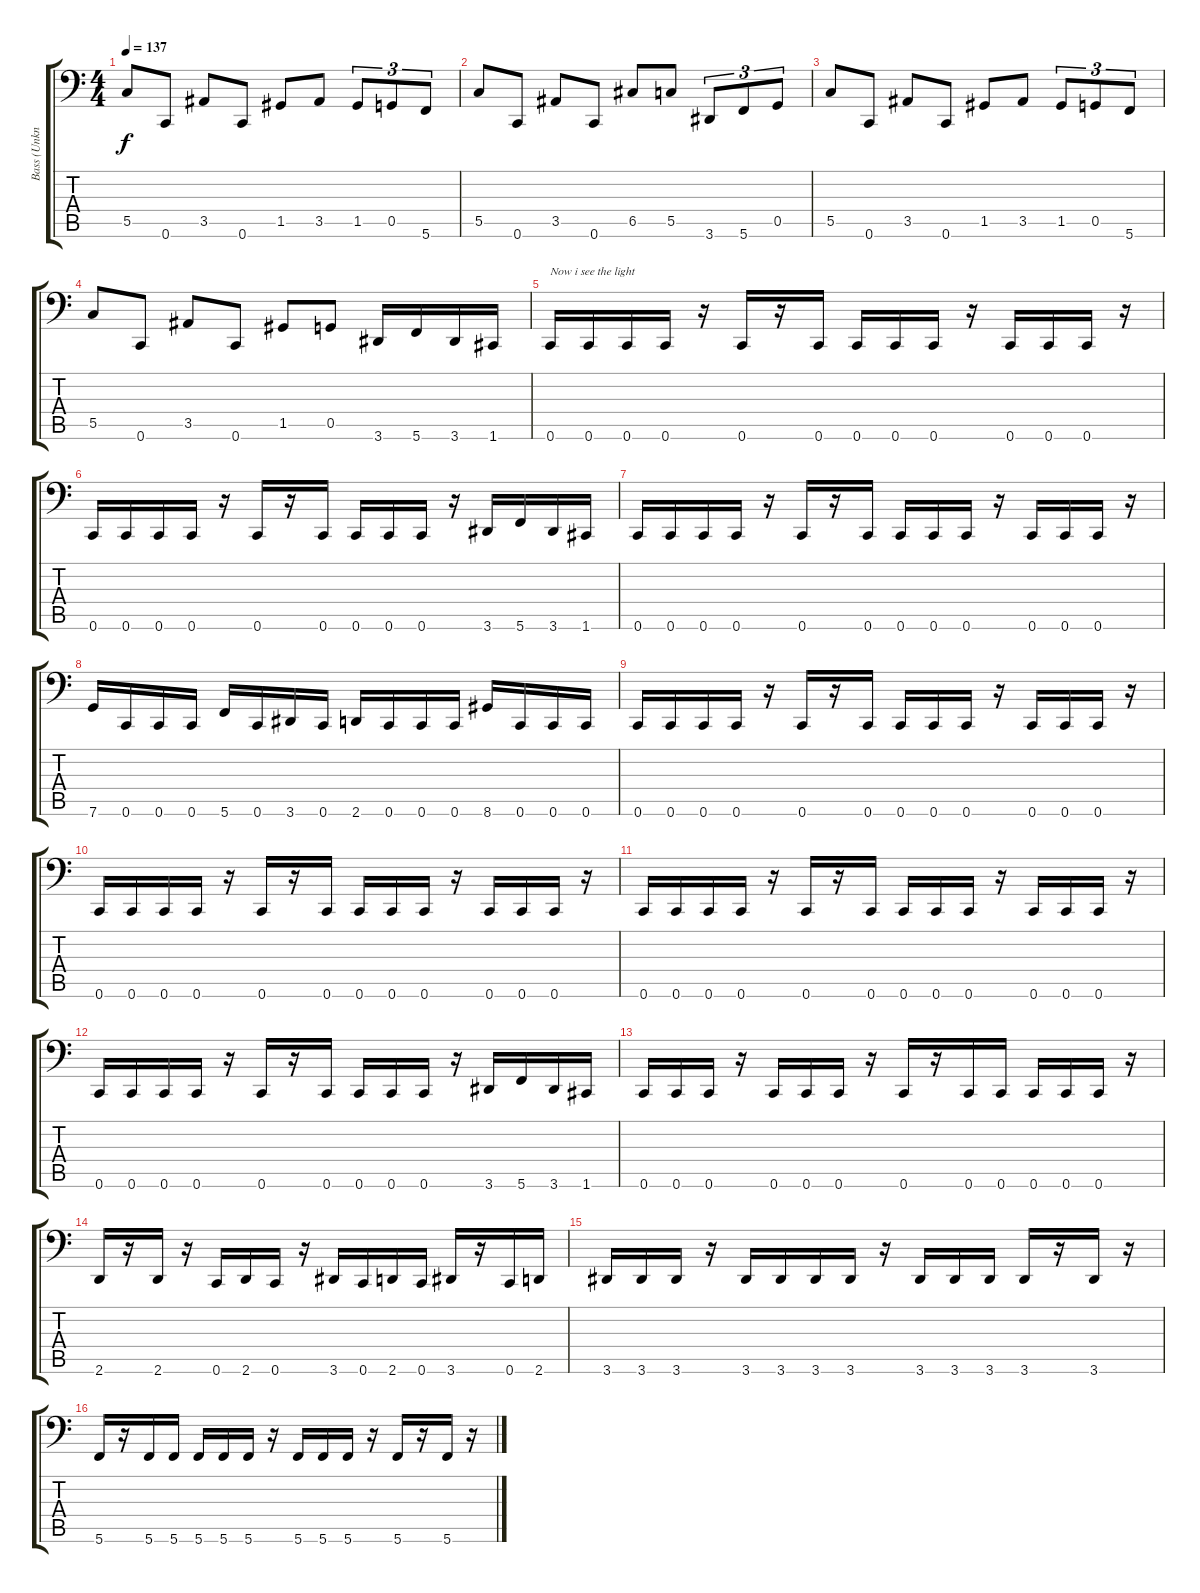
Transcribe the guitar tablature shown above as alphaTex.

\track ("Bass (Unknown)" "Bass (Unkn") {instrument electricbasspick}
\staff {score tabs}
\tuning (D3 A2 F2 C2 G1 C1) {hide}
\ts (4 4)
\tempo 137
\clef f4
\ks c
5.5.8{dy f} 0.6.8 3.5.8 0.6.8 1.5.8 3.5.8 1.5.8{tu (3 2)} 0.5.8{tu (3 2)} 5.6.8{tu (3 2)} |
5.5.8 0.6.8 3.5.8 0.6.8 6.5.8 5.5.8 3.6.8{tu (3 2)} 5.6.8{tu (3 2)} 0.5.8{tu (3 2)} |
5.5.8 0.6.8 3.5.8 0.6.8 1.5.8 3.5.8 1.5.8{tu (3 2)} 0.5.8{tu (3 2)} 5.6.8{tu (3 2)} |
5.5.8 0.6.8 3.5.8 0.6.8 1.5.8 0.5.8 3.6.16 5.6.16 3.6.16 1.6.16 |
0.6.16{txt "Now i see the light"} 0.6.16 0.6.16 0.6.16 r.16 0.6.16 r.16 0.6.16 0.6.16 0.6.16 0.6.16 r.16 0.6.16 0.6.16 0.6.16 r.16 |
0.6.16 0.6.16 0.6.16 0.6.16 r.16 0.6.16 r.16 0.6.16 0.6.16 0.6.16 0.6.16 r.16 3.6.16 5.6.16 3.6.16 1.6.16 |
0.6.16 0.6.16 0.6.16 0.6.16 r.16 0.6.16 r.16 0.6.16 0.6.16 0.6.16 0.6.16 r.16 0.6.16 0.6.16 0.6.16 r.16 |
7.6.16 0.6.16 0.6.16 0.6.16 5.6.16 0.6.16 3.6.16 0.6.16 2.6.16 0.6.16 0.6.16 0.6.16 8.6.16 0.6.16 0.6.16 0.6.16 |
0.6.16 0.6.16 0.6.16 0.6.16 r.16 0.6.16 r.16 0.6.16 0.6.16 0.6.16 0.6.16 r.16 0.6.16 0.6.16 0.6.16 r.16 |
0.6.16 0.6.16 0.6.16 0.6.16 r.16 0.6.16 r.16 0.6.16 0.6.16 0.6.16 0.6.16 r.16 0.6.16 0.6.16 0.6.16 r.16 |
0.6.16 0.6.16 0.6.16 0.6.16 r.16 0.6.16 r.16 0.6.16 0.6.16 0.6.16 0.6.16 r.16 0.6.16 0.6.16 0.6.16 r.16 |
0.6.16 0.6.16 0.6.16 0.6.16 r.16 0.6.16 r.16 0.6.16 0.6.16 0.6.16 0.6.16 r.16 3.6.16 5.6.16 3.6.16 1.6.16 |
0.6.16 0.6.16 0.6.16 r.16 0.6.16 0.6.16 0.6.16 r.16 0.6.16 r.16 0.6.16 0.6.16 0.6.16 0.6.16 0.6.16 r.16 |
2.6.16 r.16 2.6.16 r.16 0.6.16 2.6.16 0.6.16 r.16 3.6.16 0.6.16 2.6.16 0.6.16 3.6.16 r.16 0.6.16 2.6.16 |
3.6.16 3.6.16 3.6.16 r.16 3.6.16 3.6.16 3.6.16 3.6.16 r.16 3.6.16 3.6.16 3.6.16 3.6.16 r.16 3.6.16 r.16 |
5.6.16 r.16 5.6.16 5.6.16 5.6.16 5.6.16 5.6.16 r.16 5.6.16 5.6.16 5.6.16 r.16 5.6.16 r.16 5.6.16 r.16
